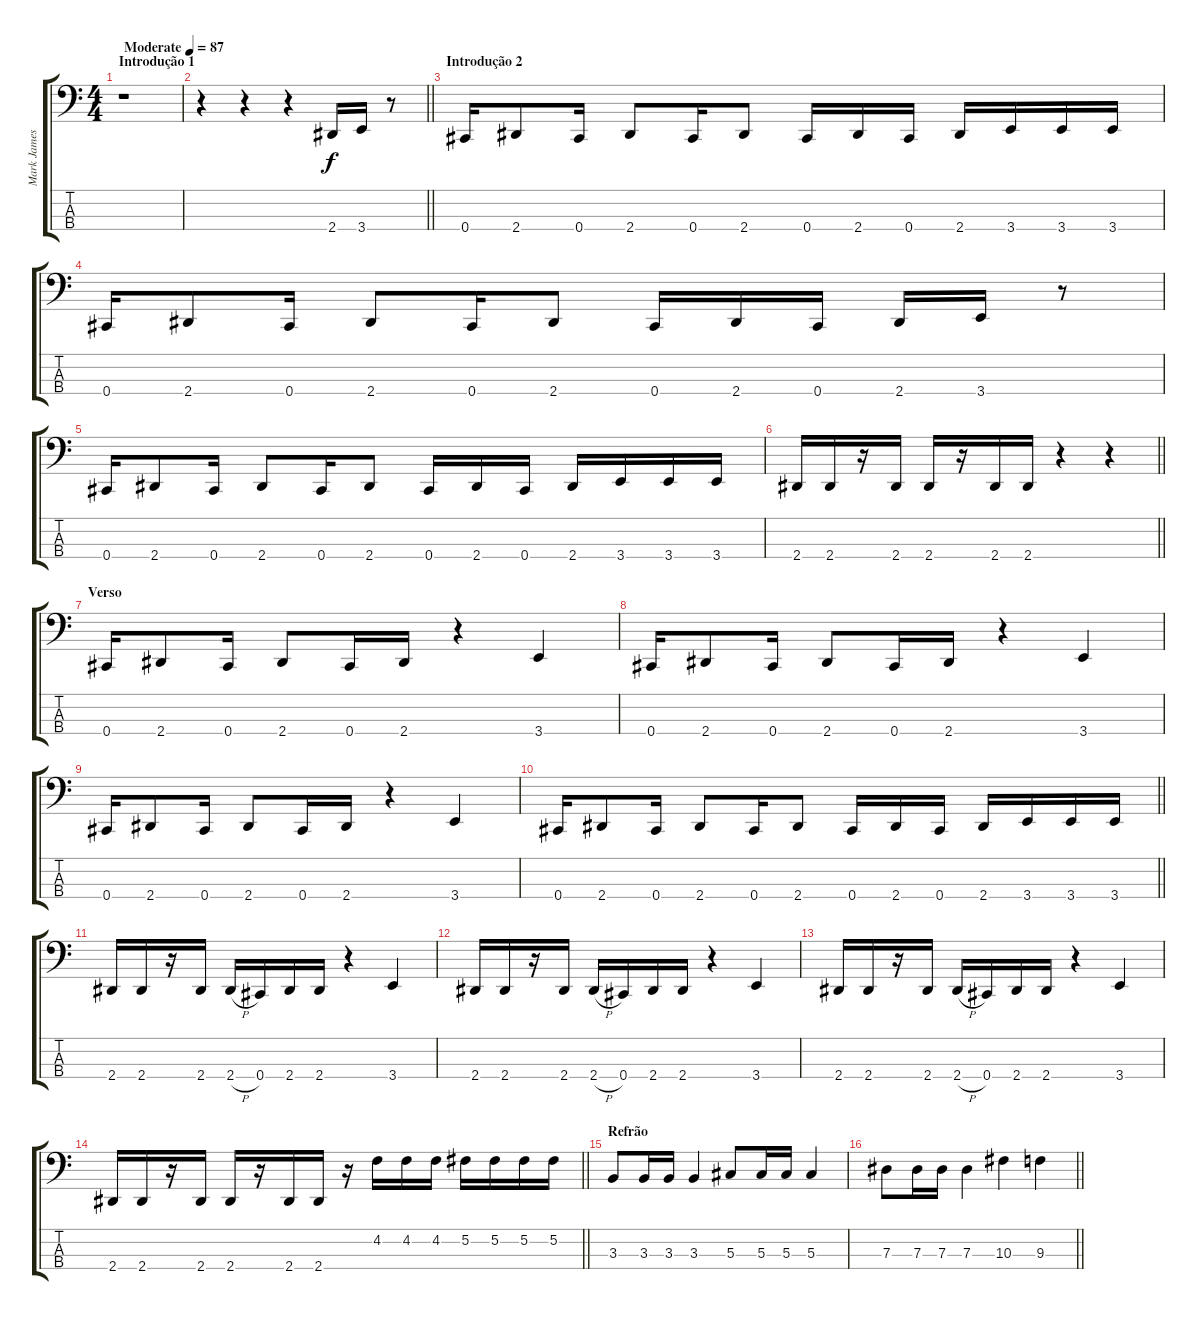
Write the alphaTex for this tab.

\track ("Mark James" "Mark James") {instrument electricbasspick}
\staff {score tabs}
\tuning (Gb2 Db2 Ab1 Db1) {hide}
\ts (4 4)
\section ("" "Introdução 1")
\tempo (87 "Moderate")
\clef f4
\ks c
r.1{dy f instrument electricbasspick} |
\barLineRight lightlight
r.4 r.4 r.4 2.4.16 3.4.16 r.8 |
\section ("" "Introdução 2")
0.4.16 2.4.8 0.4.16 2.4.8 0.4.16 2.4.8 0.4.16 2.4.16 0.4.16 2.4.16 3.4.16 3.4.16 3.4.16 |
0.4.16 2.4.8 0.4.16 2.4.8 0.4.16 2.4.8 0.4.16 2.4.16 0.4.16 2.4.16 3.4.16 r.8 |
0.4.16 2.4.8 0.4.16 2.4.8 0.4.16 2.4.8 0.4.16 2.4.16 0.4.16 2.4.16 3.4.16 3.4.16 3.4.16 |
\barLineRight lightlight
2.4.16 2.4.16 r.16 2.4.16 2.4.16 r.16 2.4.16 2.4.16 r.4 r.4 |
\section ("" "Verso")
0.4.16 2.4.8 0.4.16 2.4.8 0.4.16 2.4.16 r.4 3.4.4 |
0.4.16 2.4.8 0.4.16 2.4.8 0.4.16 2.4.16 r.4 3.4.4 |
0.4.16 2.4.8 0.4.16 2.4.8 0.4.16 2.4.16 r.4 3.4.4 |
\barLineRight lightlight
0.4.16 2.4.8 0.4.16 2.4.8 0.4.16 2.4.8 0.4.16 2.4.16 0.4.16 2.4.16 3.4.16 3.4.16 3.4.16 |
2.4.16 2.4.16 r.16 2.4.16 2.4{h}.16 0.4.16 2.4.16 2.4.16 r.4 3.4.4 |
2.4.16 2.4.16 r.16 2.4.16 2.4{h}.16 0.4.16 2.4.16 2.4.16 r.4 3.4.4 |
2.4.16 2.4.16 r.16 2.4.16 2.4{h}.16 0.4.16 2.4.16 2.4.16 r.4 3.4.4 |
\barLineRight lightlight
2.4.16 2.4.16 r.16 2.4.16 2.4.16 r.16 2.4.16 2.4.16 r.16 4.2.16 4.2.16 4.2.16 5.2.16 5.2.16 5.2.16 5.2.16 |
\section ("" "Refrão")
3.3.8 3.3.16 3.3.16 3.3.4 5.3.8 5.3.16 5.3.16 5.3.4 |
\barLineRight lightlight
7.3.8 7.3.16 7.3.16 7.3.4 10.3.4 9.3.4
